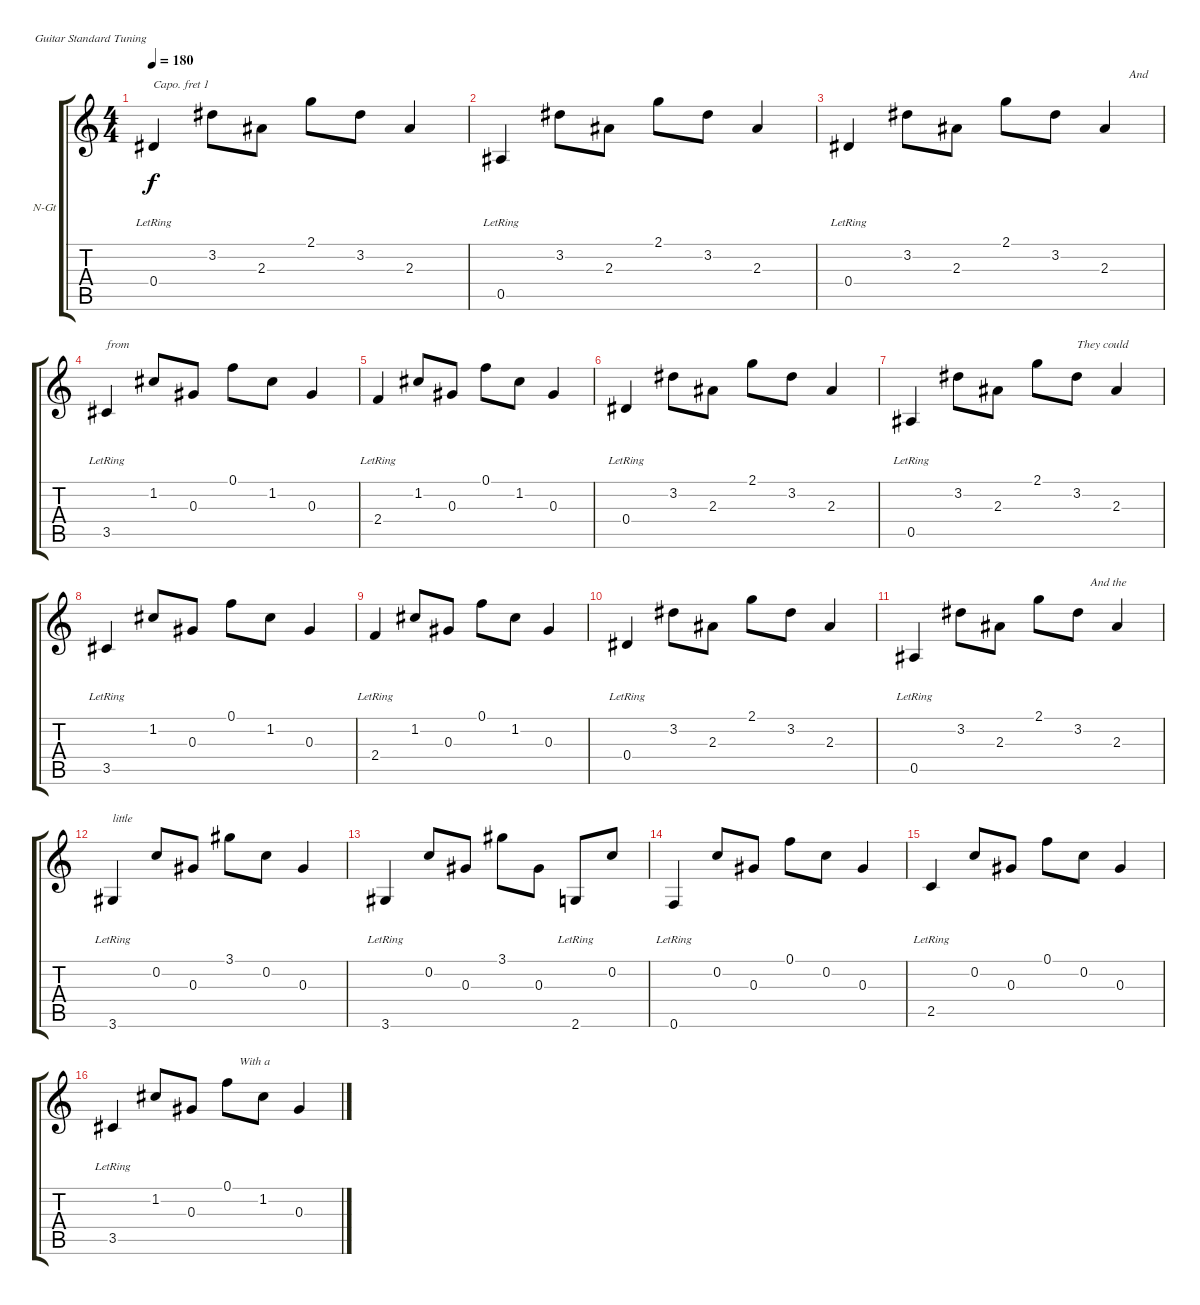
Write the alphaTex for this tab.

\bracketExtendMode groupsimilarinstruments
\firstSystemTrackNameOrientation horizontal
\otherSystemsTrackNameOrientation horizontal
\track ("Spoor 1" "N-Gt") {instrument acousticguitarnylon}
\staff {score tabs}
\capo 1
\tuning (E4 B3 G3 D3 A2 E2)
\ts (4 4)
\tempo 180
\clef g2
\ks c
0.4{lr}.4{lyrics (0 "") lyrics (1 "") lyrics (2 "") lyrics (3 "") lyrics (4 "") dy f} 3.2.8{lyrics (0 "") lyrics (1 "") lyrics (2 "") lyrics (3 "") lyrics (4 "")} 2.3.8{lyrics (0 "") lyrics (1 "") lyrics (2 "") lyrics (3 "") lyrics (4 "")} 2.1.8{lyrics (0 "") lyrics (1 "") lyrics (2 "") lyrics (3 "") lyrics (4 "")} 3.2.8{lyrics (0 "") lyrics (1 "") lyrics (2 "") lyrics (3 "") lyrics (4 "")} 2.3.4{lyrics (0 "") lyrics (1 "") lyrics (2 "") lyrics (3 "") lyrics (4 "")} |
0.5{lr}.4{lyrics (0 "") lyrics (1 "") lyrics (2 "") lyrics (3 "") lyrics (4 "")} 3.2.8{lyrics (0 "") lyrics (1 "") lyrics (2 "") lyrics (3 "") lyrics (4 "")} 2.3.8{lyrics (0 "") lyrics (1 "") lyrics (2 "") lyrics (3 "") lyrics (4 "")} 2.1.8{lyrics (0 "") lyrics (1 "") lyrics (2 "") lyrics (3 "") lyrics (4 "")} 3.2.8{lyrics (0 "") lyrics (1 "") lyrics (2 "") lyrics (3 "") lyrics (4 "")} 2.3.4{lyrics (0 "") lyrics (1 "") lyrics (2 "") lyrics (3 "") lyrics (4 "")} |
0.4{lr}.4{lyrics (0 "") lyrics (1 "") lyrics (2 "") lyrics (3 "") lyrics (4 "")} 3.2.8{lyrics (0 "") lyrics (1 "") lyrics (2 "") lyrics (3 "") lyrics (4 "")} 2.3.8{lyrics (0 "") lyrics (1 "") lyrics (2 "") lyrics (3 "") lyrics (4 "")} 2.1.8{lyrics (0 "") lyrics (1 "") lyrics (2 "") lyrics (3 "") lyrics (4 "")} 3.2.8{lyrics (0 "") lyrics (1 "") lyrics (2 "") lyrics (3 "") lyrics (4 "")} 2.3.4{txt "        And" lyrics (0 "") lyrics (1 "") lyrics (2 "") lyrics (3 "") lyrics (4 "")} |
3.5{lr}.4{txt "from" lyrics (0 "") lyrics (1 "") lyrics (2 "") lyrics (3 "") lyrics (4 "")} 1.2.8{lyrics (0 "") lyrics (1 "") lyrics (2 "") lyrics (3 "") lyrics (4 "")} 0.3.8{lyrics (0 "") lyrics (1 "") lyrics (2 "") lyrics (3 "") lyrics (4 "")} 0.1.8{lyrics (0 "") lyrics (1 "") lyrics (2 "") lyrics (3 "") lyrics (4 "")} 1.2.8{lyrics (0 "") lyrics (1 "") lyrics (2 "") lyrics (3 "") lyrics (4 "")} 0.3.4{lyrics (0 "") lyrics (1 "") lyrics (2 "") lyrics (3 "") lyrics (4 "")} |
2.4{lr}.4{lyrics (0 "") lyrics (1 "") lyrics (2 "") lyrics (3 "") lyrics (4 "")} 1.2.8{lyrics (0 "") lyrics (1 "") lyrics (2 "") lyrics (3 "") lyrics (4 "")} 0.3.8{lyrics (0 "") lyrics (1 "") lyrics (2 "") lyrics (3 "") lyrics (4 "")} 0.1.8{lyrics (0 "") lyrics (1 "") lyrics (2 "") lyrics (3 "") lyrics (4 "")} 1.2.8{lyrics (0 "") lyrics (1 "") lyrics (2 "") lyrics (3 "") lyrics (4 "")} 0.3.4{lyrics (0 "") lyrics (1 "") lyrics (2 "") lyrics (3 "") lyrics (4 "")} |
0.4{lr}.4{lyrics (0 "") lyrics (1 "") lyrics (2 "") lyrics (3 "") lyrics (4 "")} 3.2.8{lyrics (0 "") lyrics (1 "") lyrics (2 "") lyrics (3 "") lyrics (4 "")} 2.3.8{lyrics (0 "") lyrics (1 "") lyrics (2 "") lyrics (3 "") lyrics (4 "")} 2.1.8{lyrics (0 "") lyrics (1 "") lyrics (2 "") lyrics (3 "") lyrics (4 "")} 3.2.8{lyrics (0 "") lyrics (1 "") lyrics (2 "") lyrics (3 "") lyrics (4 "")} 2.3.4{lyrics (0 "") lyrics (1 "") lyrics (2 "") lyrics (3 "") lyrics (4 "")} |
0.5{lr}.4{lyrics (0 "") lyrics (1 "") lyrics (2 "") lyrics (3 "") lyrics (4 "")} 3.2.8{lyrics (0 "") lyrics (1 "") lyrics (2 "") lyrics (3 "") lyrics (4 "")} 2.3.8{lyrics (0 "") lyrics (1 "") lyrics (2 "") lyrics (3 "") lyrics (4 "")} 2.1.8{lyrics (0 "") lyrics (1 "") lyrics (2 "") lyrics (3 "") lyrics (4 "")} 3.2.8{txt "They could" lyrics (0 "") lyrics (1 "") lyrics (2 "") lyrics (3 "") lyrics (4 "")} 2.3.4{lyrics (0 "") lyrics (1 "") lyrics (2 "") lyrics (3 "") lyrics (4 "")} |
3.5{lr}.4{lyrics (0 "") lyrics (1 "") lyrics (2 "") lyrics (3 "") lyrics (4 "")} 1.2.8{lyrics (0 "") lyrics (1 "") lyrics (2 "") lyrics (3 "") lyrics (4 "")} 0.3.8{lyrics (0 "") lyrics (1 "") lyrics (2 "") lyrics (3 "") lyrics (4 "")} 0.1.8{lyrics (0 "") lyrics (1 "") lyrics (2 "") lyrics (3 "") lyrics (4 "")} 1.2.8{lyrics (0 "") lyrics (1 "") lyrics (2 "") lyrics (3 "") lyrics (4 "")} 0.3.4{lyrics (0 "") lyrics (1 "") lyrics (2 "") lyrics (3 "") lyrics (4 "")} |
2.4{lr}.4{lyrics (0 "") lyrics (1 "") lyrics (2 "") lyrics (3 "") lyrics (4 "")} 1.2.8{lyrics (0 "") lyrics (1 "") lyrics (2 "") lyrics (3 "") lyrics (4 "")} 0.3.8{lyrics (0 "") lyrics (1 "") lyrics (2 "") lyrics (3 "") lyrics (4 "")} 0.1.8{lyrics (0 "") lyrics (1 "") lyrics (2 "") lyrics (3 "") lyrics (4 "")} 1.2.8{lyrics (0 "") lyrics (1 "") lyrics (2 "") lyrics (3 "") lyrics (4 "")} 0.3.4{lyrics (0 "") lyrics (1 "") lyrics (2 "") lyrics (3 "") lyrics (4 "")} |
0.4{lr}.4{lyrics (0 "") lyrics (1 "") lyrics (2 "") lyrics (3 "") lyrics (4 "")} 3.2.8{lyrics (0 "") lyrics (1 "") lyrics (2 "") lyrics (3 "") lyrics (4 "")} 2.3.8{lyrics (0 "") lyrics (1 "") lyrics (2 "") lyrics (3 "") lyrics (4 "")} 2.1.8{lyrics (0 "") lyrics (1 "") lyrics (2 "") lyrics (3 "") lyrics (4 "")} 3.2.8{lyrics (0 "") lyrics (1 "") lyrics (2 "") lyrics (3 "") lyrics (4 "")} 2.3.4{lyrics (0 "") lyrics (1 "") lyrics (2 "") lyrics (3 "") lyrics (4 "")} |
0.5{lr}.4{lyrics (0 "") lyrics (1 "") lyrics (2 "") lyrics (3 "") lyrics (4 "")} 3.2.8{lyrics (0 "") lyrics (1 "") lyrics (2 "") lyrics (3 "") lyrics (4 "")} 2.3.8{lyrics (0 "") lyrics (1 "") lyrics (2 "") lyrics (3 "") lyrics (4 "")} 2.1.8{lyrics (0 "") lyrics (1 "") lyrics (2 "") lyrics (3 "") lyrics (4 "")} 3.2.8{txt "    And the" lyrics (0 "") lyrics (1 "") lyrics (2 "") lyrics (3 "") lyrics (4 "")} 2.3.4{lyrics (0 "") lyrics (1 "") lyrics (2 "") lyrics (3 "") lyrics (4 "")} |
3.6{lr}.4{txt "little" lyrics (0 "") lyrics (1 "") lyrics (2 "") lyrics (3 "") lyrics (4 "")} 0.2.8{lyrics (0 "") lyrics (1 "") lyrics (2 "") lyrics (3 "") lyrics (4 "")} 0.3.8{lyrics (0 "") lyrics (1 "") lyrics (2 "") lyrics (3 "") lyrics (4 "")} 3.1.8{lyrics (0 "") lyrics (1 "") lyrics (2 "") lyrics (3 "") lyrics (4 "")} 0.2.8{lyrics (0 "") lyrics (1 "") lyrics (2 "") lyrics (3 "") lyrics (4 "")} 0.3.4{lyrics (0 "") lyrics (1 "") lyrics (2 "") lyrics (3 "") lyrics (4 "")} |
3.6{lr}.4{lyrics (0 "") lyrics (1 "") lyrics (2 "") lyrics (3 "") lyrics (4 "")} 0.2.8{lyrics (0 "") lyrics (1 "") lyrics (2 "") lyrics (3 "") lyrics (4 "")} 0.3.8{lyrics (0 "") lyrics (1 "") lyrics (2 "") lyrics (3 "") lyrics (4 "")} 3.1.8{lyrics (0 "") lyrics (1 "") lyrics (2 "") lyrics (3 "") lyrics (4 "")} 0.3.8{lyrics (0 "") lyrics (1 "") lyrics (2 "") lyrics (3 "") lyrics (4 "")} 2.6{lr}.8{lyrics (0 "") lyrics (1 "") lyrics (2 "") lyrics (3 "") lyrics (4 "")} 0.2.8{lyrics (0 "") lyrics (1 "") lyrics (2 "") lyrics (3 "") lyrics (4 "")} |
0.6{lr}.4{lyrics (0 "") lyrics (1 "") lyrics (2 "") lyrics (3 "") lyrics (4 "")} 0.2.8{lyrics (0 "") lyrics (1 "") lyrics (2 "") lyrics (3 "") lyrics (4 "")} 0.3.8{lyrics (0 "") lyrics (1 "") lyrics (2 "") lyrics (3 "") lyrics (4 "")} 0.1.8{lyrics (0 "") lyrics (1 "") lyrics (2 "") lyrics (3 "") lyrics (4 "")} 0.2.8{lyrics (0 "") lyrics (1 "") lyrics (2 "") lyrics (3 "") lyrics (4 "")} 0.3.4{lyrics (0 "") lyrics (1 "") lyrics (2 "") lyrics (3 "") lyrics (4 "")} |
2.5{lr}.4{lyrics (0 "") lyrics (1 "") lyrics (2 "") lyrics (3 "") lyrics (4 "")} 0.2.8{lyrics (0 "") lyrics (1 "") lyrics (2 "") lyrics (3 "") lyrics (4 "")} 0.3.8{lyrics (0 "") lyrics (1 "") lyrics (2 "") lyrics (3 "") lyrics (4 "")} 0.1.8{lyrics (0 "") lyrics (1 "") lyrics (2 "") lyrics (3 "") lyrics (4 "")} 0.2.8{lyrics (0 "") lyrics (1 "") lyrics (2 "") lyrics (3 "") lyrics (4 "")} 0.3.4{lyrics (0 "") lyrics (1 "") lyrics (2 "") lyrics (3 "") lyrics (4 "")} |
3.5{lr}.4{txt "                                          With a" lyrics (0 "") lyrics (1 "") lyrics (2 "") lyrics (3 "") lyrics (4 "")} 1.2.8{lyrics (0 "") lyrics (1 "") lyrics (2 "") lyrics (3 "") lyrics (4 "")} 0.3.8{lyrics (0 "") lyrics (1 "") lyrics (2 "") lyrics (3 "") lyrics (4 "")} 0.1.8{lyrics (0 "") lyrics (1 "") lyrics (2 "") lyrics (3 "") lyrics (4 "")} 1.2.8{lyrics (0 "") lyrics (1 "") lyrics (2 "") lyrics (3 "") lyrics (4 "")} 0.3.4{lyrics (0 "") lyrics (1 "") lyrics (2 "") lyrics (3 "") lyrics (4 "")}
